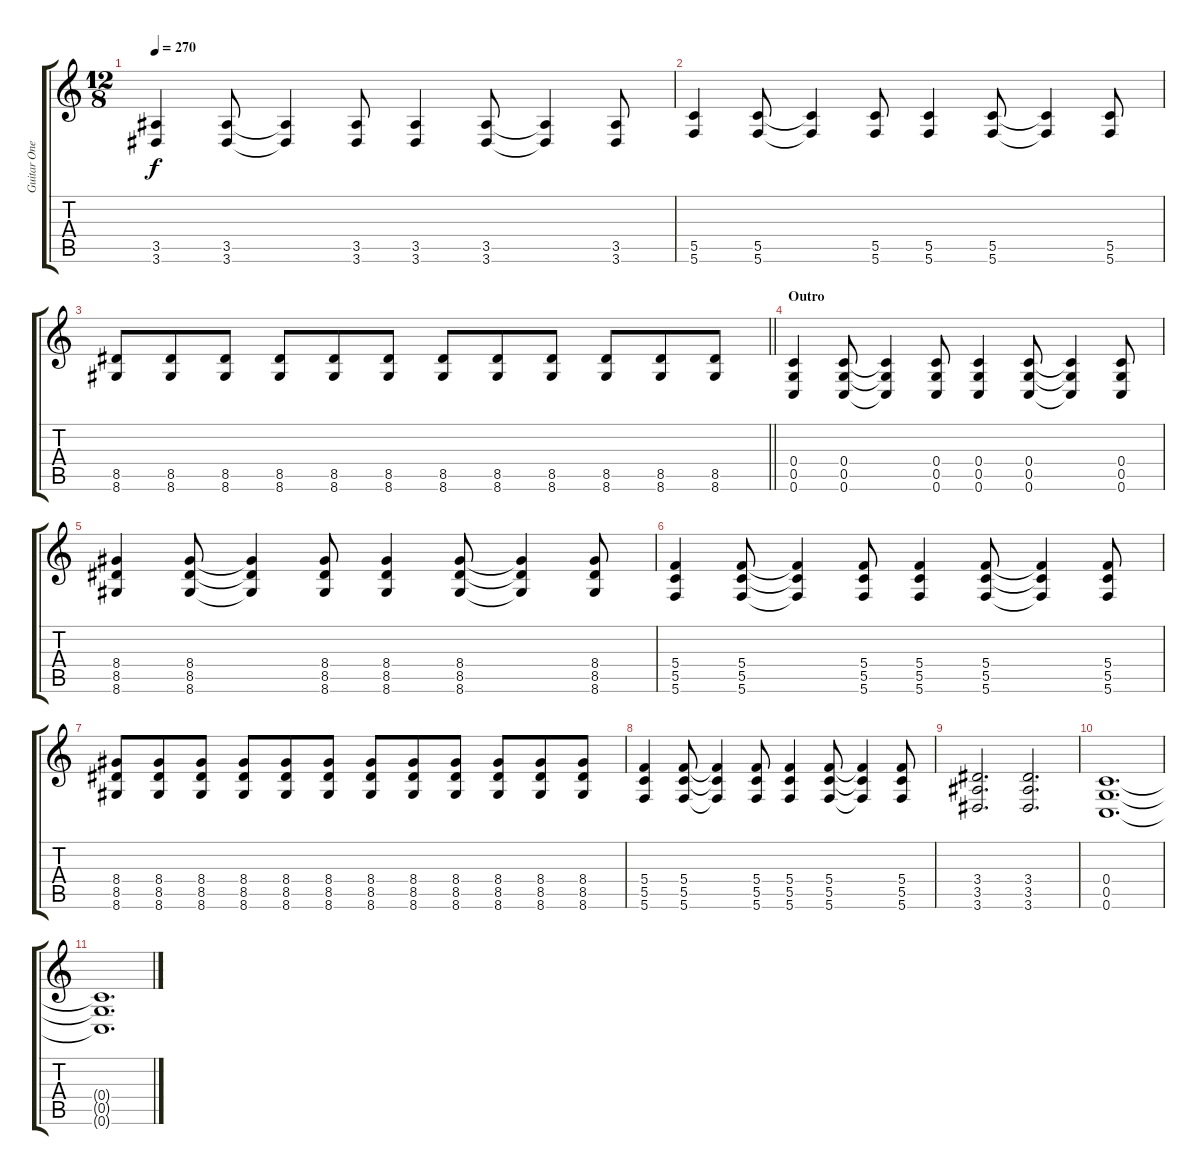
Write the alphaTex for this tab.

\track ("Guitar One" "Guitar One") {instrument overdrivenguitar}
\staff {score tabs}
\tuning (D4 A3 F3 C3 G2 C2) {hide}
\ts (12 8)
\tempo 270
\clef g2
\ks c
(3.5 3.6).4{dy f} (3.5 3.6).8 (3.5{t} 3.6{t}).4 (3.5 3.6).8 (3.5 3.6).4 (3.5 3.6).8 (3.5{t} 3.6{t}).4 (3.5 3.6).8 |
(5.5 5.6).4 (5.5 5.6).8 (5.5{t} 5.6{t}).4 (5.5 5.6).8 (5.5 5.6).4 (5.5 5.6).8 (5.5{t} 5.6{t}).4 (5.5 5.6).8 |
\barLineRight lightlight
(8.5 8.6).8 (8.5 8.6).8 (8.5 8.6).8 (8.5 8.6).8 (8.5 8.6).8 (8.5 8.6).8 (8.5 8.6).8 (8.5 8.6).8 (8.5 8.6).8 (8.5 8.6).8 (8.5 8.6).8 (8.5 8.6).8 |
\section ("" "Outro")
(0.4 0.5 0.6).4 (0.4 0.5 0.6).8 (0.4{t} 0.5{t} 0.6{t}).4 (0.4 0.5 0.6).8 (0.4 0.5 0.6).4 (0.4 0.5 0.6).8 (0.4{t} 0.5{t} 0.6{t}).4 (0.4 0.5 0.6).8 |
(8.4 8.5 8.6).4 (8.4 8.5 8.6).8 (8.4{t} 8.5{t} 8.6{t}).4 (8.4 8.5 8.6).8 (8.4 8.5 8.6).4 (8.4 8.5 8.6).8 (8.4{t} 8.5{t} 8.6{t}).4 (8.4 8.5 8.6).8 |
(5.4 5.5 5.6).4 (5.4 5.5 5.6).8 (5.4{t} 5.5{t} 5.6{t}).4 (5.4 5.5 5.6).8 (5.4 5.5 5.6).4 (5.4 5.5 5.6).8 (5.4{t} 5.5{t} 5.6{t}).4 (5.4 5.5 5.6).8 |
(8.4 8.5 8.6).8 (8.4 8.5 8.6).8 (8.4 8.5 8.6).8 (8.4 8.5 8.6).8 (8.4 8.5 8.6).8 (8.4 8.5 8.6).8 (8.4 8.5 8.6).8 (8.4 8.5 8.6).8 (8.4 8.5 8.6).8 (8.4 8.5 8.6).8 (8.4 8.5 8.6).8 (8.4 8.5 8.6).8 |
(5.4 5.5 5.6).4 (5.4 5.5 5.6).8 (5.4{t} 5.5{t} 5.6{t}).4 (5.4 5.5 5.6).8 (5.4 5.5 5.6).4 (5.4 5.5 5.6).8 (5.4{t} 5.5{t} 5.6{t}).4 (5.4 5.5 5.6).8 |
(3.4 3.5 3.6).2{d} (3.4 3.5 3.6).2{d} |
(0.4 0.5 0.6).1{d} |
(0.4{t} 0.5{t} 0.6{t}).1{d}
